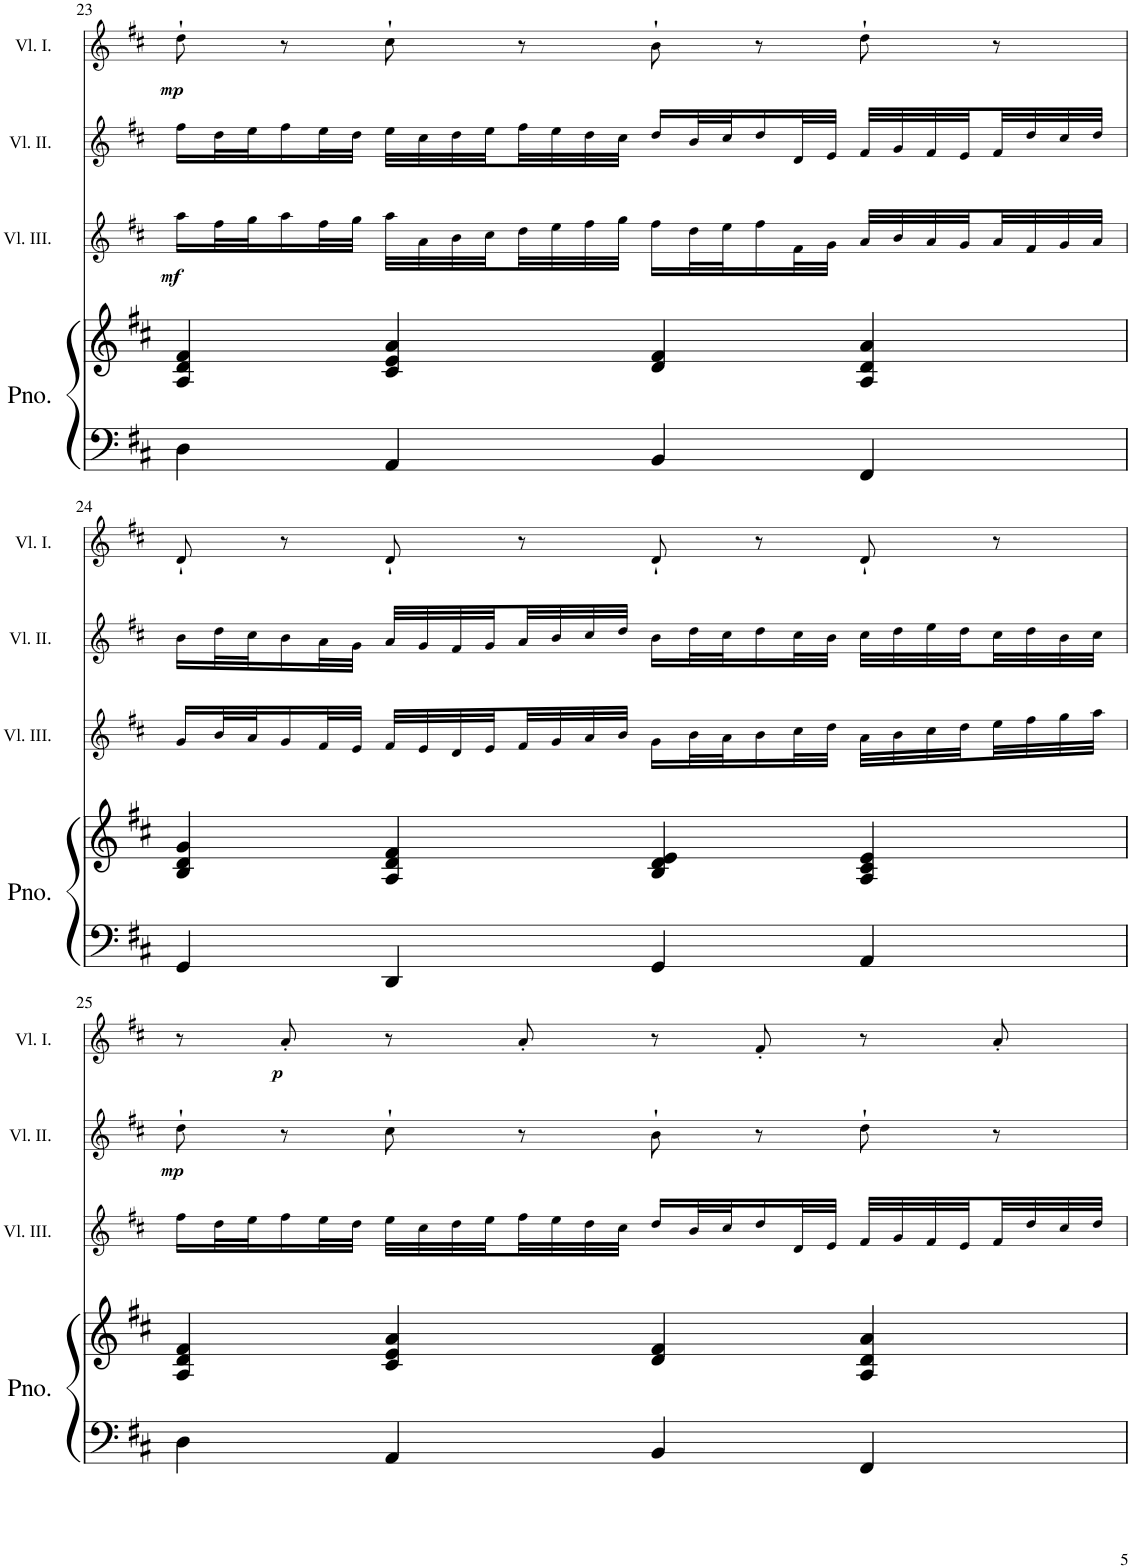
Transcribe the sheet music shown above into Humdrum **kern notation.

**kern	**kern	**kern	**dynam	**kern	**dynam	**kern	**dynam
*part4	*part4	*part3	*part3	*part2	*part2	*part1	*part1
*staff5	*staff4	*staff3	*staff3	*staff2	*staff2	*staff1	*staff1
*I"Piano	*	*I"Violino III	*	*I"Violino II	*	*I"Violino I	*
*I'Pno.	*	*I'Vl. III.	*	*I'Vl. II.	*	*I'Vl. I.	*
!!LO:PB:g=z
*clefF4	*clefG2	*clefG2	*	*clefG2	*	*clefG2	*
*k[f#c#]	*k[f#c#]	*k[f#c#]	*	*k[f#c#]	*	*k[f#c#]	*
*M4/4	*M4/4	*M4/4	*	*M4/4	*	*M4/4	*
*met(c)	*met(c)	*met(c)	*	*met(c)	*	*met(c)	*
=23	=23	=23	=23	=23	=23	=23	=23
!	!	!	!LO:DY:b	!	!	!	!LO:DY:b
4D\	4A/ 4d/ 4f#/	16aa\LL	mf	16ff#\LL	.	8dd`\	mp
.	.	32ff#\L	.	32dd\L	.	.	.
.	.	32gg\J	.	32ee\J	.	.	.
.	.	16aa\	.	16ff#\	.	8r	.
.	.	32ff#\L	.	32ee\L	.	.	.
.	.	32gg\JJJ	.	32dd\JJJ	.	.	.
4AA/	4c#/ 4e/ 4a/	32aa\LLL	.	32ee\LLL	.	8cc#`\	.
.	.	32a\	.	32cc#\	.	.	.
.	.	32b\	.	32dd\	.	.	.
.	.	32cc#\	.	32ee\	.	.	.
.	.	32dd\	.	32ff#\	.	8r	.
.	.	32ee\	.	32ee\	.	.	.
.	.	32ff#\	.	32dd\	.	.	.
.	.	32gg\JJJ	.	32cc#\JJJ	.	.	.
4BB/	4d/ 4f#/	16ff#\LL	.	16dd/LL	.	8b`\	.
.	.	32dd\L	.	32b/L	.	.	.
.	.	32ee\J	.	32cc#/J	.	.	.
.	.	16ff#\	.	16dd/	.	8r	.
.	.	32f#\L	.	32d/L	.	.	.
.	.	32g\JJJ	.	32e/JJJ	.	.	.
4FF#/	4A/ 4d/ 4a/	32a/LLL	.	32f#/LLL	.	8dd`\	.
.	.	32b/	.	32g/	.	.	.
.	.	32a/	.	32f#/	.	.	.
.	.	32g/	.	32e/	.	.	.
.	.	32a/	.	32f#/	.	8r	.
.	.	32f#/	.	32dd/	.	.	.
.	.	32g/	.	32cc#/	.	.	.
.	.	32a/JJJ	.	32dd/JJJ	.	.	.
!!LO:LB:g=z
=24	=24	=24	=24	=24	=24	=24	=24
4GG/	4B/ 4d/ 4g/	16g/LL	.	16b\LL	.	8d`/	.
.	.	32b/L	.	32dd\L	.	.	.
.	.	32a/J	.	32cc#\J	.	.	.
.	.	16g/	.	16b\	.	8r	.
.	.	32f#/L	.	32a\L	.	.	.
.	.	32e/JJJ	.	32g\JJJ	.	.	.
4DD/	4A/ 4d/ 4f#/	32f#/LLL	.	32a/LLL	.	8d`/	.
.	.	32e/	.	32g/	.	.	.
.	.	32d/	.	32f#/	.	.	.
.	.	32e/	.	32g/	.	.	.
.	.	32f#/	.	32a/	.	8r	.
.	.	32g/	.	32b/	.	.	.
.	.	32a/	.	32cc#/	.	.	.
.	.	32b/JJJ	.	32dd/JJJ	.	.	.
4GG/	4B/ 4d/ 4e/	16g\LL	.	16b\LL	.	8d`/	.
.	.	32b\L	.	32dd\L	.	.	.
.	.	32a\J	.	32cc#\J	.	.	.
.	.	16b\	.	16dd\	.	8r	.
.	.	32cc#\L	.	32cc#\L	.	.	.
.	.	32dd\JJJ	.	32b\JJJ	.	.	.
4AA/	4A/ 4c#/ 4e/	32a\LLL	.	32cc#\LLL	.	8d`/	.
.	.	32b\	.	32dd\	.	.	.
.	.	32cc#\	.	32ee\	.	.	.
.	.	32dd\	.	32dd\	.	.	.
.	.	32ee\	.	32cc#\	.	8r	.
.	.	32ff#\	.	32dd\	.	.	.
.	.	32gg\	.	32b\	.	.	.
.	.	32aa\JJJ	.	32cc#\JJJ	.	.	.
!!LO:LB:g=z
=25	=25	=25	=25	=25	=25	=25	=25
!	!	!	!	!	!LO:DY:b	!	!
4D\	4A/ 4d/ 4f#/	16ff#\LL	.	8dd`\	mp	8r	.
.	.	32dd\L	.	.	.	.	.
.	.	32ee\J	.	.	.	.	.
!	!	!	!	!	!	!	!LO:DY:b
.	.	16ff#\	.	8r	.	8a'/	p
.	.	32ee\L	.	.	.	.	.
.	.	32dd\JJJ	.	.	.	.	.
4AA/	4c#/ 4e/ 4a/	32ee\LLL	.	8cc#`\	.	8r	.
.	.	32cc#\	.	.	.	.	.
.	.	32dd\	.	.	.	.	.
.	.	32ee\	.	.	.	.	.
.	.	32ff#\	.	8r	.	8a'/	.
.	.	32ee\	.	.	.	.	.
.	.	32dd\	.	.	.	.	.
.	.	32cc#\JJJ	.	.	.	.	.
4BB/	4d/ 4f#/	16dd/LL	.	8b`\	.	8r	.
.	.	32b/L	.	.	.	.	.
.	.	32cc#/J	.	.	.	.	.
.	.	16dd/	.	8r	.	8f#'/	.
.	.	32d/L	.	.	.	.	.
.	.	32e/JJJ	.	.	.	.	.
4FF#/	4A/ 4d/ 4a/	32f#/LLL	.	8dd`\	.	8r	.
.	.	32g/	.	.	.	.	.
.	.	32f#/	.	.	.	.	.
.	.	32e/	.	.	.	.	.
.	.	32f#/	.	8r	.	8a'/	.
.	.	32dd/	.	.	.	.	.
.	.	32cc#/	.	.	.	.	.
.	.	32dd/JJJ	.	.	.	.	.
=	=	=	=	=	=	=	=
*-	*-	*-	*-	*-	*-	*-	*-
